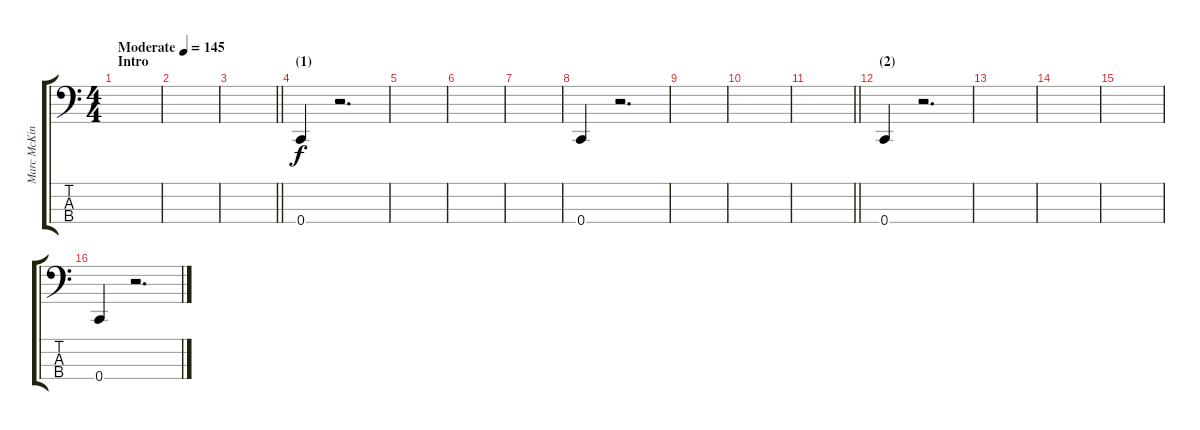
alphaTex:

\track ("Marc McKinght" "Marc McKin") {instrument electricbasspick}
\staff {score tabs}
\tuning (F2 C2 G1 C1) {hide}
\ts (4 4)
\section ("" "Intro")
\tempo (145 "Moderate")
\clef f4
\ks c
|
|
\barLineRight lightlight
|
\section ("" "(1)")
0.4.4 r.2{d} |
|
|
|
0.4.4 r.2{d} |
|
|
\barLineRight lightlight
|
\section ("" "(2)")
0.4.4 r.2{d} |
|
|
|
0.4.4 r.2{d}
